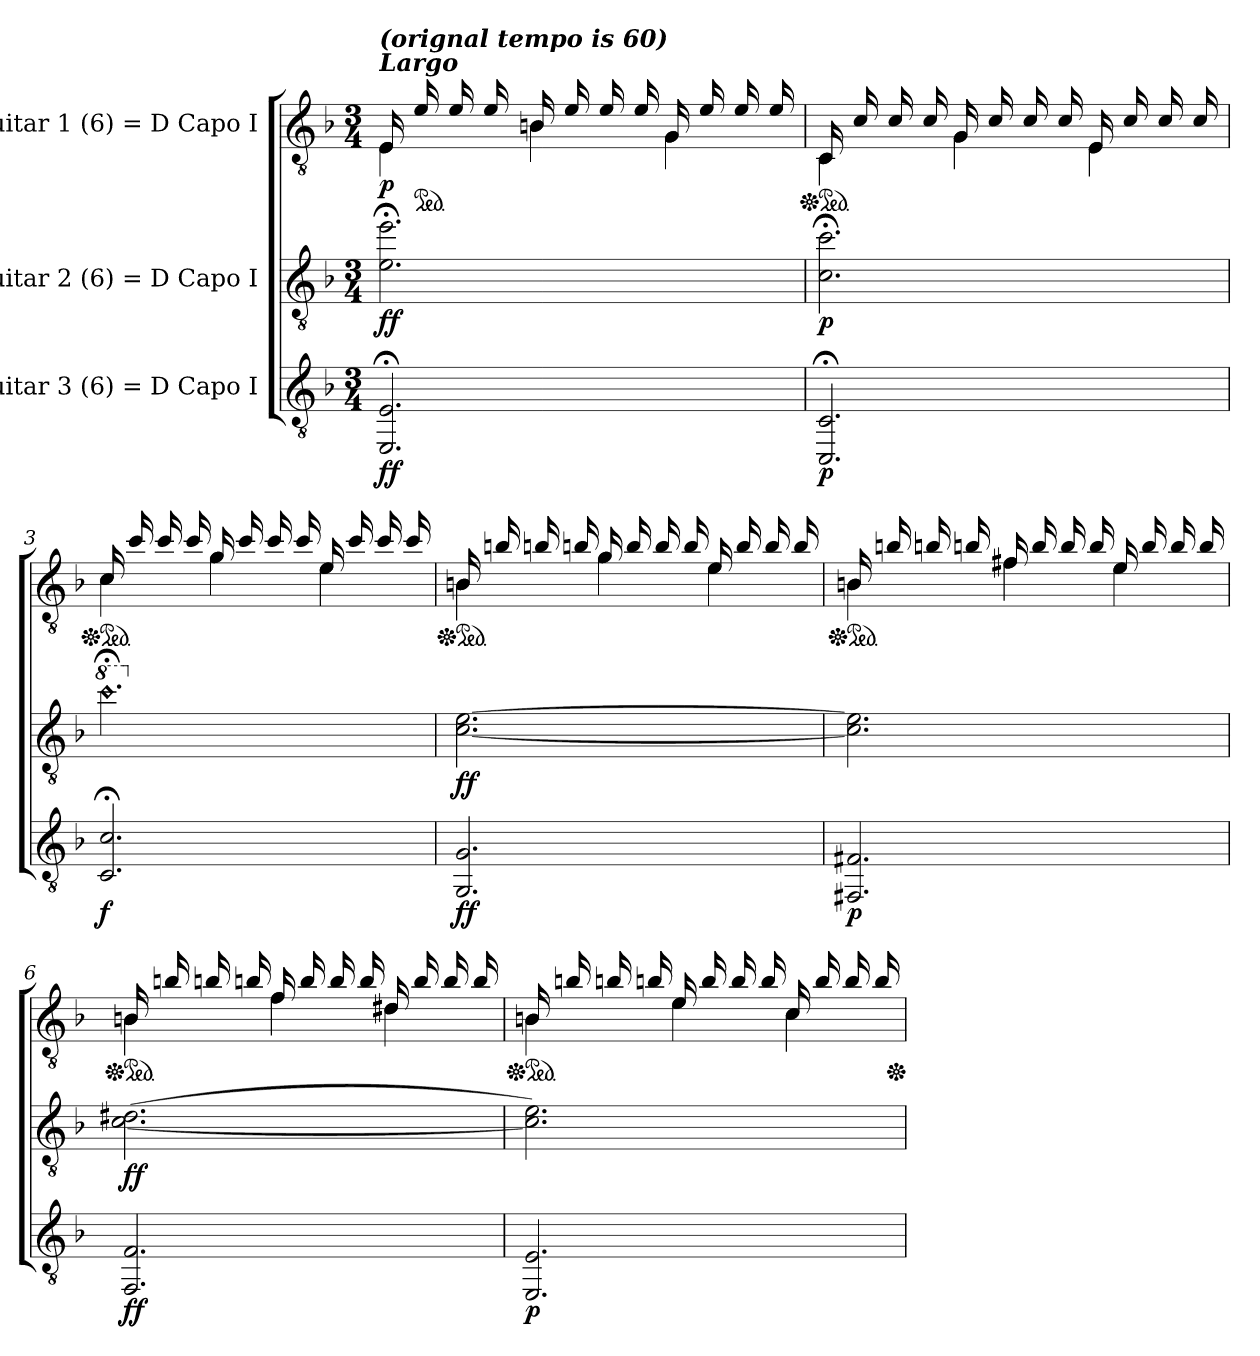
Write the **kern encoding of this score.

**kern	**dynam	**kern	**dynam	**kern	**dynam
*part3	*part3	*part2	*part2	*part1	*part1
*staff3	*staff3	*staff2	*staff2	*staff1	*staff1
*I"Guitar 3 (6) = D Capo I	*	*I"Guitar 2 (6) = D Capo I	*	*I"Guitar 1 (6) = D Capo I	*
*clefGv2	*	*clefGv2	*	*clefGv2	*
*k[b-]	*	*k[b-]	*	*k[b-]	*
*M3/4	*	*M3/4	*	*M3/4	*
*MM100	*	*MM100	*	*MM100	*
=1	=1	=1	=1	=1	=1
*	*	*	*	*^	*
!	!	!	!	!LO:TX:a:Bi:t=Largo	!	!
!	!	!	!	!LO:TX:a:Bi:t=(orignal tempo is 60)	!	!
!	!LO:DY:b	!	!LO:DY:b	!	!	!LO:DY:b
2.EE/;< 2.E/;<	ff	2.e\;< 2.ee\;<	ff	16E/KL	4E\	p
*	*	*	*	*ped	*	*
*	*	*	*	*tremolo	*	*
.	.	.	.	16e/LL	.	.
.	.	.	.	16e/	.	.
.	.	.	.	16e/JJ	.	.
*	*	*	*	*Xtremolo	*	*
.	.	.	.	16Bn/KL	4B\	.
*	*	*	*	*tremolo	*	*
.	.	.	.	16e/LL	.	.
.	.	.	.	16e/	.	.
.	.	.	.	16e/JJ	.	.
*	*	*	*	*Xtremolo	*	*
.	.	.	.	16G/KL	4G\	.
*	*	*	*	*tremolo	*	*
.	.	.	.	16e/LL	.	.
.	.	.	.	16e/	.	.
.	.	.	.	16e/JJ	.	.
*	*	*	*	*Xtremolo	*	*
=2	=2	=2	=2	=2	=2	=2
*	*	*	*	*Xped	*	*
*	*	*	*	*ped	*	*
!	!LO:DY:b	!	!LO:DY:b	!	!	!
2.CC/;< 2.C/;<	p	2.c\;< 2.cc\;<	p	16C/KL	4C\	.
*	*	*	*	*tremolo	*	*
.	.	.	.	16c/LL	.	.
.	.	.	.	16c/	.	.
.	.	.	.	16c/JJ	.	.
*	*	*	*	*Xtremolo	*	*
.	.	.	.	16G/KL	4G\	.
*	*	*	*	*tremolo	*	*
.	.	.	.	16c/LL	.	.
.	.	.	.	16c/	.	.
.	.	.	.	16c/JJ	.	.
*	*	*	*	*Xtremolo	*	*
.	.	.	.	16E/KL	4E\	.
*	*	*	*	*tremolo	*	*
.	.	.	.	16c/LL	.	.
.	.	.	.	16c/	.	.
.	.	.	.	16c/JJ	.	.
*	*	*	*	*Xtremolo	*	*
=3	=3	=3	=3	=3	=3	=3
*	*	*8va	*	*	*	*
!	!	!LO:N:head=diamond	!	!	!	!
*	*	*	*	*Xped	*	*
*	*	*	*	*ped	*	*
!	!LO:DY:b	!	!	!	!	!
2.C/;< 2.c/;<	f	2.ccc;<\	.	16c/KL	4c\	.
*	*	*	*	*tremolo	*	*
.	.	.	.	16cc/LL	.	.
.	.	.	.	16cc/	.	.
.	.	.	.	16cc/JJ	.	.
*	*	*	*	*Xtremolo	*	*
.	.	.	.	16g/KL	4g\	.
*	*	*	*	*tremolo	*	*
.	.	.	.	16cc/LL	.	.
.	.	.	.	16cc/	.	.
.	.	.	.	16cc/JJ	.	.
*	*	*	*	*Xtremolo	*	*
.	.	.	.	16e/KL	4e\	.
*	*	*	*	*tremolo	*	*
.	.	.	.	16cc/LL	.	.
.	.	.	.	16cc/	.	.
.	.	.	.	16cc/JJ	.	.
*	*	*	*	*Xtremolo	*	*
!!LO:LB:g=z	!!
=4	=4	=4	=4	=4	=4	=4
*	*	*X8va	*	*	*	*
*	*	*	*	*Xped	*	*
*	*	*	*	*ped	*	*
!	!LO:DY:b	!	!LO:DY:b	!	!	!
2.GG/ 2.G/	ff	[2.c\ [2.e\	ff	16Bn/KL	4B\	.
*	*	*	*	*tremolo	*	*
.	.	.	.	16bn/LL	.	.
.	.	.	.	16bn/	.	.
.	.	.	.	16bn/JJ	.	.
*	*	*	*	*Xtremolo	*	*
.	.	.	.	16g/KL	4g\	.
*	*	*	*	*tremolo	*	*
.	.	.	.	16b/LL	.	.
.	.	.	.	16b/	.	.
.	.	.	.	16b/JJ	.	.
*	*	*	*	*Xtremolo	*	*
.	.	.	.	16e/KL	4e\	.
*	*	*	*	*tremolo	*	*
.	.	.	.	16b/LL	.	.
.	.	.	.	16b/	.	.
.	.	.	.	16b/JJ	.	.
*	*	*	*	*Xtremolo	*	*
=5	=5	=5	=5	=5	=5	=5
*	*	*	*	*Xped	*	*
*	*	*	*	*ped	*	*
!	!LO:DY:b	!	!	!	!	!
2.FF#X/ 2.F#X/	p	2.c\] 2.e\]	.	16Bn/KL	4B\	.
*	*	*	*	*tremolo	*	*
.	.	.	.	16bn/LL	.	.
.	.	.	.	16bn/	.	.
.	.	.	.	16bn/JJ	.	.
*	*	*	*	*Xtremolo	*	*
.	.	.	.	16f#X/KL	4f#\	.
*	*	*	*	*tremolo	*	*
.	.	.	.	16b/LL	.	.
.	.	.	.	16b/	.	.
.	.	.	.	16b/JJ	.	.
*	*	*	*	*Xtremolo	*	*
.	.	.	.	16e/KL	4e\	.
*	*	*	*	*tremolo	*	*
.	.	.	.	16b/LL	.	.
.	.	.	.	16b/	.	.
.	.	.	.	16b/JJ	.	.
*	*	*	*	*Xtremolo	*	*
=6	=6	=6	=6	=6	=6	=6
*	*	*	*	*Xped	*	*
*	*	*	*	*ped	*	*
!	!LO:DY:b	!	!LO:DY:b	!	!	!
2.FF/ 2.F/	ff	(>[2.c\ 2.d#X\	ff	16Bn/KL	4B\	.
*	*	*	*	*tremolo	*	*
.	.	.	.	16bn/LL	.	.
.	.	.	.	16bn/	.	.
.	.	.	.	16bn/JJ	.	.
*	*	*	*	*Xtremolo	*	*
.	.	.	.	16f/KL	4f\	.
*	*	*	*	*tremolo	*	*
.	.	.	.	16b/LL	.	.
.	.	.	.	16b/	.	.
.	.	.	.	16b/JJ	.	.
*	*	*	*	*Xtremolo	*	*
.	.	.	.	16d#X/KL	4d#\	.
*	*	*	*	*tremolo	*	*
.	.	.	.	16b/LL	.	.
.	.	.	.	16b/	.	.
.	.	.	.	16b/JJ	.	.
*	*	*	*	*Xtremolo	*	*
!!LO:LB:g=z	!!
=7	=7	=7	=7	=7	=7	=7
*	*	*	*	*Xped	*	*
*	*	*	*	*ped	*	*
!	!LO:DY:b	!	!	!	!	!
2.EE/ 2.E/	p	2.c\] 2.e\)	.	16Bn/KL	4B\	.
*	*	*	*	*tremolo	*	*
.	.	.	.	16bn/LL	.	.
.	.	.	.	16bn/	.	.
.	.	.	.	16bn/JJ	.	.
*	*	*	*	*Xtremolo	*	*
.	.	.	.	16e/KL	4e\	.
*	*	*	*	*tremolo	*	*
.	.	.	.	16b/LL	.	.
.	.	.	.	16b/	.	.
.	.	.	.	16b/JJ	.	.
*	*	*	*	*Xtremolo	*	*
.	.	.	.	16c/KL	4c\	.
*	*	*	*	*tremolo	*	*
.	.	.	.	16b/LL	.	.
.	.	.	.	16b/	.	.
.	.	.	.	16b/JJ	.	.
*	*	*	*	*Xtremolo	*	*
*	*	*	*	*v	*v	*
*	*	*	*	*Xped	*
=	=	=	=	=	=
*-	*-	*-	*-	*-	*-
